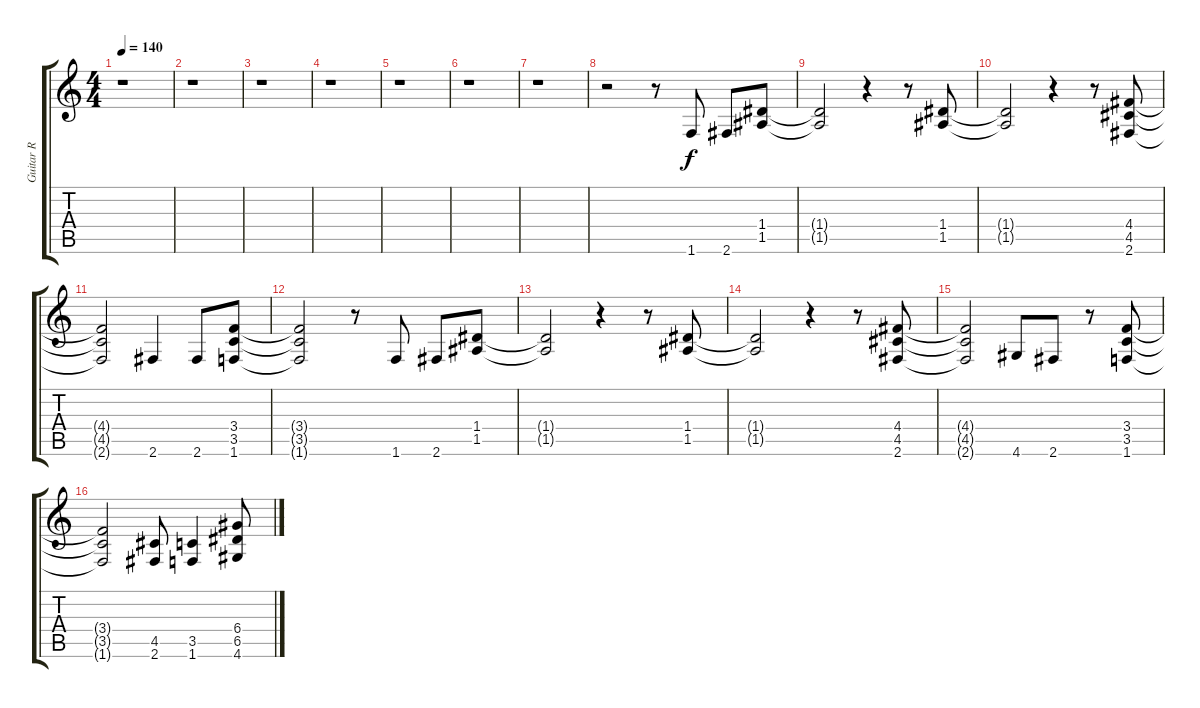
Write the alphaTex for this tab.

\track ("Guitar R" "Guitar R") {instrument distortionguitar}
\staff {score tabs}
\tuning (E4 B3 G3 D3 A2 E2) {hide}
\ts (4 4)
\tempo 140
\clef g2
\ks c
r.1{dy f} |
r.1 |
r.1 |
r.1 |
r.1 |
r.1 |
r.1 |
r.2 r.8 1.6.8 2.6.8 (1.4 1.5).8 |
(1.4{t} 1.5{t}).2 r.4 r.8 (1.4 1.5).8 |
(1.4{t} 1.5{t}).2 r.4 r.8 (4.4 4.5 2.6).8 |
(4.4{t} 4.5{t} 2.6{t}).2 2.6.4 2.6.8 (3.4 3.5 1.6).8 |
(3.4{t} 3.5{t} 1.6{t}).2 r.8 1.6.8 2.6.8 (1.4 1.5).8 |
(1.4{t} 1.5{t}).2 r.4 r.8 (1.4 1.5).8 |
(1.4{t} 1.5{t}).2 r.4 r.8 (4.4 4.5 2.6).8 |
(4.4{t} 4.5{t} 2.6{t}).2 4.6.8 2.6.8 r.8 (3.4 3.5 1.6).8 |
(3.4{t} 3.5{t} 1.6{t}).2 (4.5 2.6).8 (3.5 1.6).4 (6.4 6.5 4.6).8
